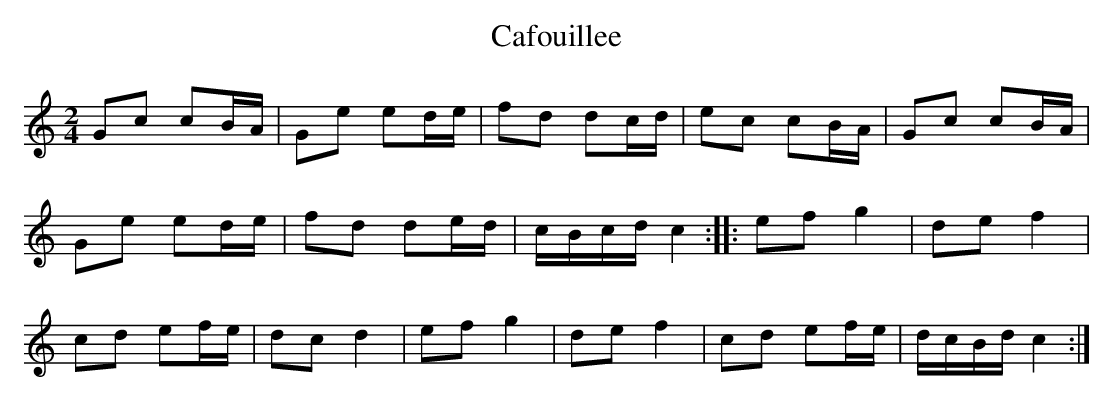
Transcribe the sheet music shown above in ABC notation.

X:1
T:Cafouillee
M:2/4
L:1/8
K:C
Gc cB/A/ | Ge ed/e/ | fd dc/d/ | ec cB/A/ | Gc cB/A/ |
Ge ed/e/ | fd de/d/ | c/B/c/d/ c2 :: ef g2 | de f2 |
cd ef/e/ | dc d2 | ef g2 | de f2 | cd ef/e/ | d/c/B/d/ c2 :|
